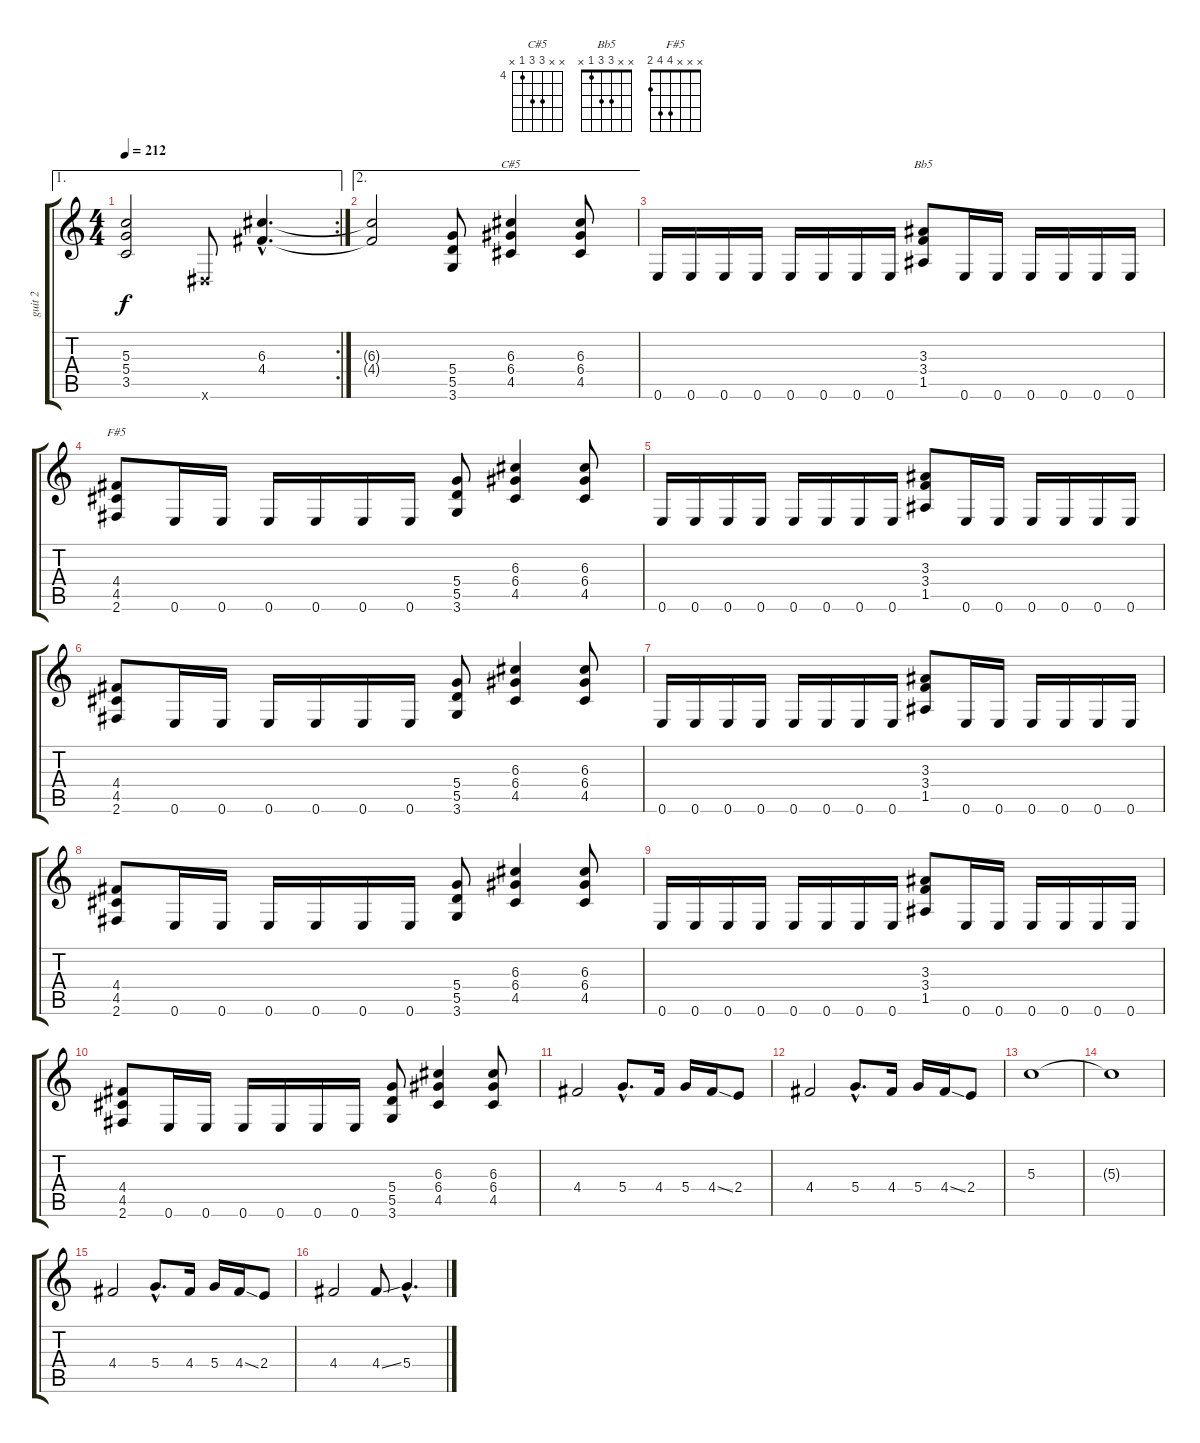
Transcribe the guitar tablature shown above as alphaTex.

\track ("guit 2" "guit 2") {instrument distortionguitar}
\staff {score tabs}
\tuning (E4 B3 G3 D3 A2 E2) {hide}
\chord ("C#5" x x 6 6 4 x) {firstfret 4}
\chord ("Bb5" x x 3 3 1 x)
\chord ("F#5" x x x 4 4 2)
\ae 1
\rc 2
\ts (4 4)
\tempo 212
\clef g2
\ks c
(5.3{t} 5.4{t} 3.5{t}).2{dy f} -1.6{x}.8 (6.3{hac} 4.4{hac}).4{d} |
\ae 2
(6.3{t} 4.4{t}).2 (5.4 5.5 3.6).8 (6.3 6.4 4.5).4{ch "C#5"} (6.3 6.4 4.5).8 |
0.6.16 0.6.16 0.6.16 0.6.16 0.6.16 0.6.16 0.6.16 0.6.16 (3.3 3.4 1.5).8{ch "Bb5"} 0.6.16 0.6.16 0.6.16 0.6.16 0.6.16 0.6.16 |
(4.4 4.5 2.6).8{ch "F#5"} 0.6.16 0.6.16 0.6.16 0.6.16 0.6.16 0.6.16 (5.4 5.5 3.6).8 (6.3 6.4 4.5).4 (6.3 6.4 4.5).8 |
0.6.16 0.6.16 0.6.16 0.6.16 0.6.16 0.6.16 0.6.16 0.6.16 (3.3 3.4 1.5).8 0.6.16 0.6.16 0.6.16 0.6.16 0.6.16 0.6.16 |
(4.4 4.5 2.6).8 0.6.16 0.6.16 0.6.16 0.6.16 0.6.16 0.6.16 (5.4 5.5 3.6).8 (6.3 6.4 4.5).4 (6.3 6.4 4.5).8 |
0.6.16 0.6.16 0.6.16 0.6.16 0.6.16 0.6.16 0.6.16 0.6.16 (3.3 3.4 1.5).8 0.6.16 0.6.16 0.6.16 0.6.16 0.6.16 0.6.16 |
(4.4 4.5 2.6).8 0.6.16 0.6.16 0.6.16 0.6.16 0.6.16 0.6.16 (5.4 5.5 3.6).8 (6.3 6.4 4.5).4 (6.3 6.4 4.5).8 |
0.6.16 0.6.16 0.6.16 0.6.16 0.6.16 0.6.16 0.6.16 0.6.16 (3.3 3.4 1.5).8 0.6.16 0.6.16 0.6.16 0.6.16 0.6.16 0.6.16 |
(4.4 4.5 2.6).8 0.6.16 0.6.16 0.6.16 0.6.16 0.6.16 0.6.16 (5.4 5.5 3.6).8 (6.3 6.4 4.5).4 (6.3 6.4 4.5).8 |
4.4.2 5.4{hac}.8{d} 4.4.16 5.4.16 4.4{ss}.16 2.4.8 |
4.4.2 5.4{hac}.8{d} 4.4.16 5.4.16 4.4{ss}.16 2.4.8 |
5.3.1 |
5.3{t}.1 |
4.4.2 5.4{hac}.8{d} 4.4.16 5.4.16 4.4{ss}.16 2.4.8 |
4.4.2 4.4{ss}.8 5.4{hac}.4{d}
